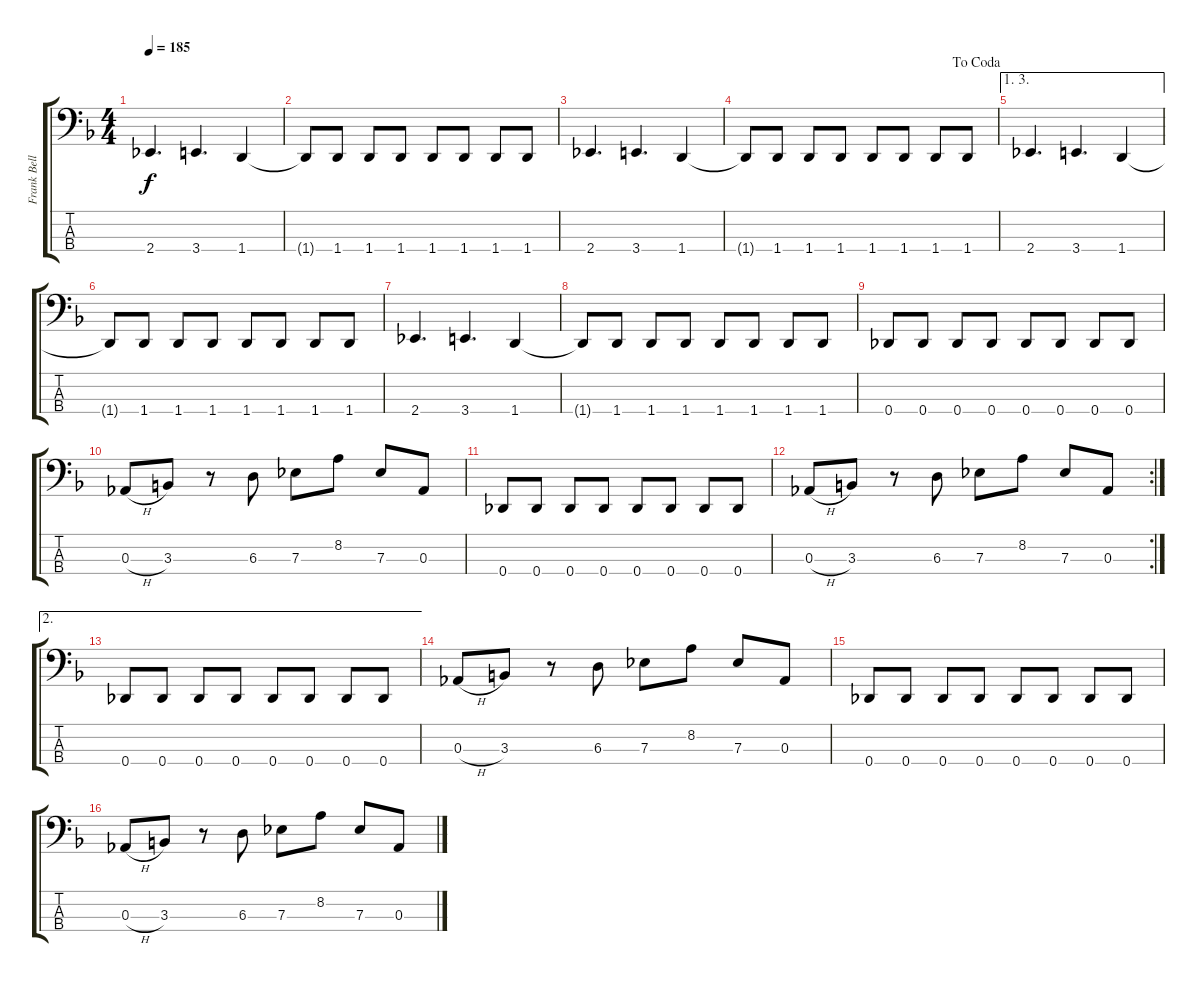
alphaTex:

\track ("Frank Bello" "Frank Bell") {instrument electricbassfinger}
\staff {score tabs}
\tuning (Gb2 Db2 Ab1 Db1) {hide}
\ts (4 4)
\tempo 185
\clef f4
\ks f
2.4.4{d dy f} 3.4.4{d} 1.4.4 |
1.4{t}.8 1.4.8 1.4.8 1.4.8 1.4.8 1.4.8 1.4.8 1.4.8 |
2.4.4{d} 3.4.4{d} 1.4.4 |
\jump dacoda
1.4{t}.8 1.4.8 1.4.8 1.4.8 1.4.8 1.4.8 1.4.8 1.4.8 |
\ae (1 3)
2.4.4{d} 3.4.4{d} 1.4.4 |
1.4{t}.8 1.4.8 1.4.8 1.4.8 1.4.8 1.4.8 1.4.8 1.4.8 |
2.4.4{d} 3.4.4{d} 1.4.4 |
1.4{t}.8 1.4.8 1.4.8 1.4.8 1.4.8 1.4.8 1.4.8 1.4.8 |
0.4.8 0.4.8 0.4.8 0.4.8 0.4.8 0.4.8 0.4.8 0.4.8 |
0.3{h}.8 3.3.8 r.8 6.3.8 7.3.8 8.2.8 7.3.8 0.3.8 |
0.4.8 0.4.8 0.4.8 0.4.8 0.4.8 0.4.8 0.4.8 0.4.8 |
\rc 2
0.3{h}.8 3.3.8 r.8 6.3.8 7.3.8 8.2.8 7.3.8 0.3.8 |
\ae 2
0.4.8 0.4.8 0.4.8 0.4.8 0.4.8 0.4.8 0.4.8 0.4.8 |
0.3{h}.8 3.3.8 r.8 6.3.8 7.3.8 8.2.8 7.3.8 0.3.8 |
0.4.8 0.4.8 0.4.8 0.4.8 0.4.8 0.4.8 0.4.8 0.4.8 |
0.3{h}.8 3.3.8 r.8 6.3.8 7.3.8 8.2.8 7.3.8 0.3.8
